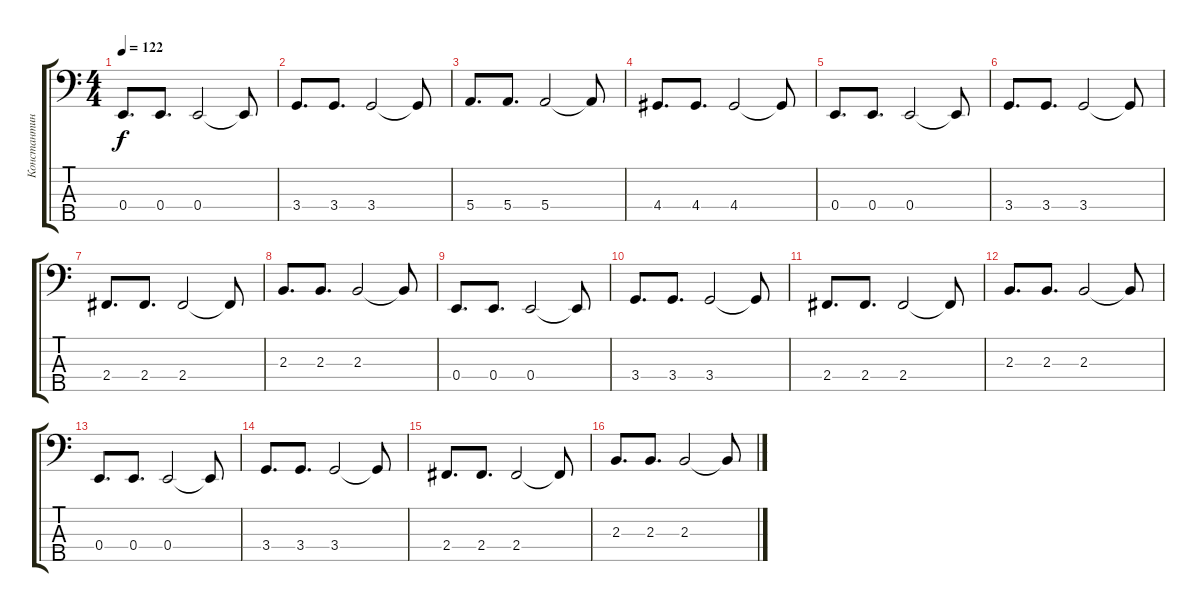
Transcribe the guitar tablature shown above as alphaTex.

\track ("Константин Бекрев (программирование)" "Константин") {instrument synthbass1}
\staff {score tabs}
\tuning (G2 D2 A1 E1 B0) {hide}
\ts (4 4)
\tempo 122
\clef f4
\ks c
0.4.8{d dy f} 0.4.8{d} 0.4.2 0.4{t}.8 |
3.4.8{d} 3.4.8{d} 3.4.2 3.4{t}.8 |
5.4.8{d} 5.4.8{d} 5.4.2 5.4{t}.8 |
4.4.8{d} 4.4.8{d} 4.4.2 4.4{t}.8 |
0.4.8{d} 0.4.8{d} 0.4.2 0.4{t}.8 |
3.4.8{d} 3.4.8{d} 3.4.2 3.4{t}.8 |
2.4.8{d} 2.4.8{d} 2.4.2 2.4{t}.8 |
2.3.8{d} 2.3.8{d} 2.3.2 2.3{t}.8 |
0.4.8{d} 0.4.8{d} 0.4.2 0.4{t}.8 |
3.4.8{d} 3.4.8{d} 3.4.2 3.4{t}.8 |
2.4.8{d} 2.4.8{d} 2.4.2 2.4{t}.8 |
2.3.8{d} 2.3.8{d} 2.3.2 2.3{t}.8 |
0.4.8{d} 0.4.8{d} 0.4.2 0.4{t}.8 |
3.4.8{d} 3.4.8{d} 3.4.2 3.4{t}.8 |
2.4.8{d} 2.4.8{d} 2.4.2 2.4{t}.8 |
2.3.8{d} 2.3.8{d} 2.3.2 2.3{t}.8
